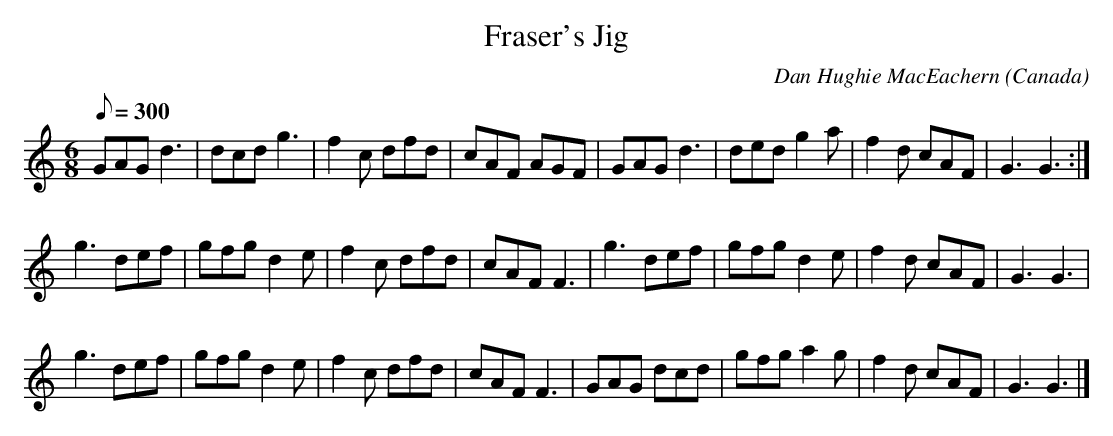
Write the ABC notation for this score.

X:1
T:Fraser's Jig
C:Dan Hughie MacEachern
M:6/8
O:Canada
Q:1/8=300
K:C major
GAG d3| dcd g3| f2 c dfd | cAF AGF| \
GAG d3| ded g2 a| f2 d cAF| G3 G3:|
g3 def| gfg d2 e| f2 c dfd| cAF F3| \
g3 def| gfg d2 e| f2 d cAF| G3 G3|
g3 def| gfg d2 e| f2 c dfd| cAF F3|\
GAG dcd| gfg a2 g| f2 d cAF| G3 G3|]
